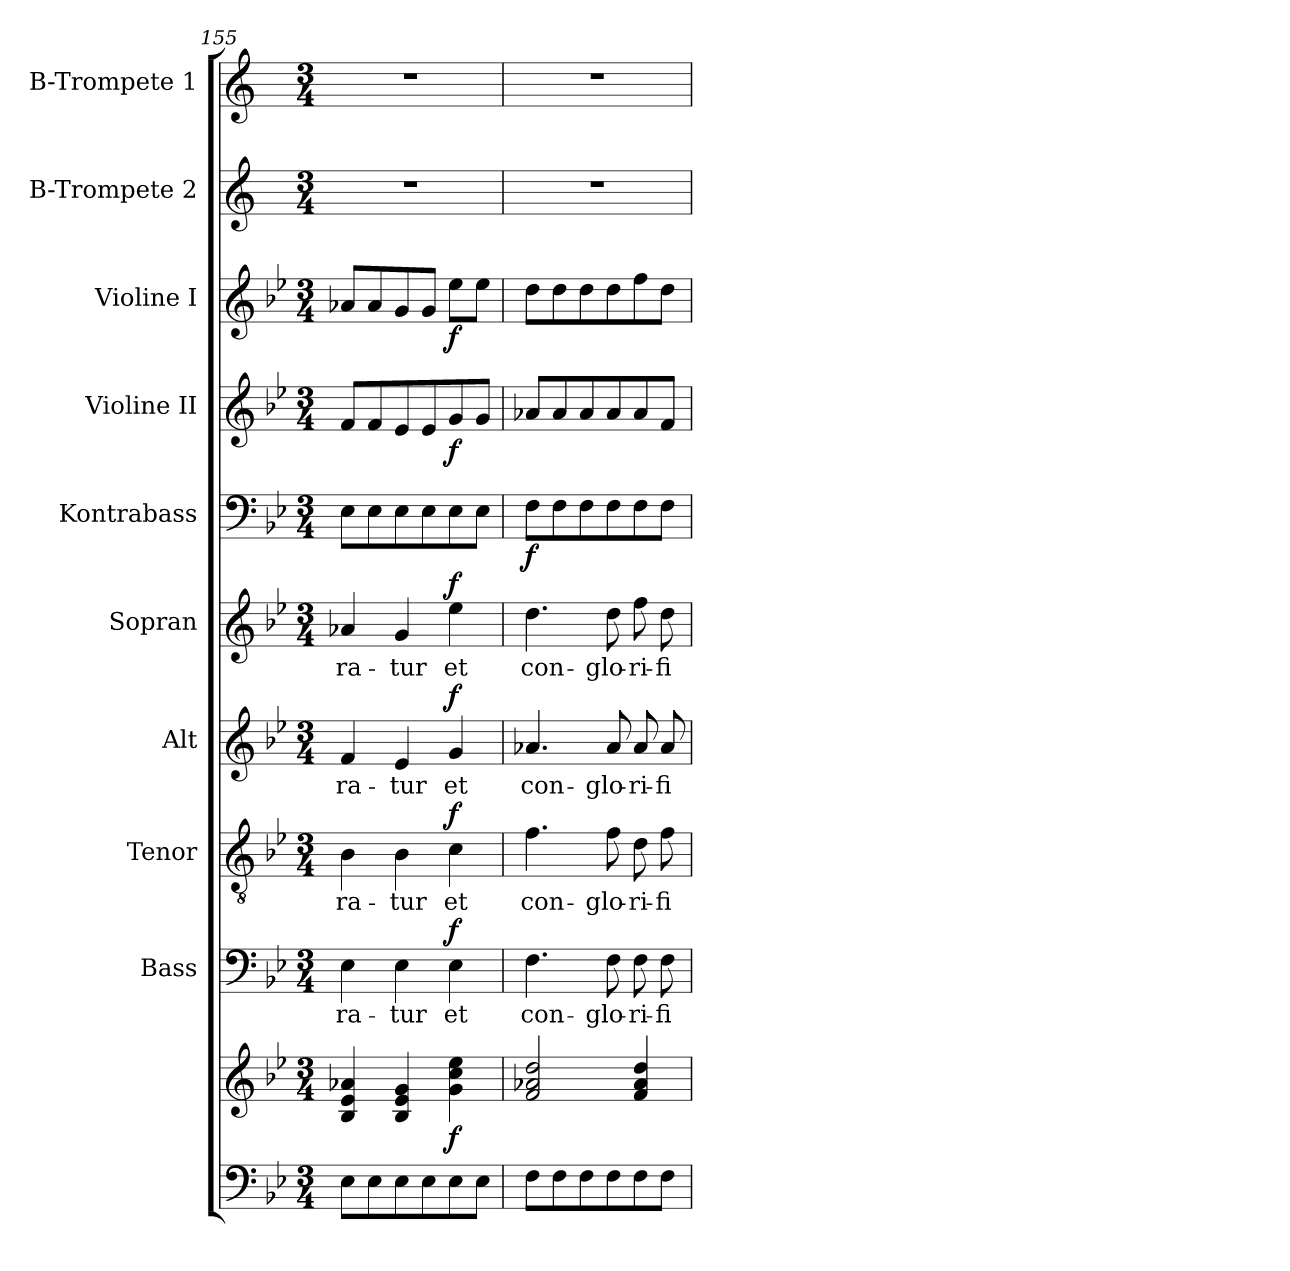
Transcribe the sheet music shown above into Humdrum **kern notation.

**kern	**kern	**dynam	**kern	**text	**dynam	**kern	**text	**dynam	**kern	**text	**dynam	**kern	**text	**dynam	**kern	**dynam	**kern	**dynam	**kern	**dynam	**kern	**kern
*part10	*part10	*part10	*part9	*part9	*part9	*part8	*part8	*part8	*part7	*part7	*part7	*part6	*part6	*part6	*part5	*part5	*part4	*part4	*part3	*part3	*part2	*part1
*staff11	*staff10	*staff10/11	*staff9	*staff9	*staff9	*staff8	*staff8	*staff8	*staff7	*staff7	*staff7	*staff6	*staff6	*staff6	*staff5	*staff5	*staff4	*staff4	*staff3	*staff3	*staff2	*staff1
*	*	*	*I"Bass	*	*	*I"Tenor	*	*	*I"Alt	*	*	*I"Sopran	*	*	*I"Kontrabass	*	*I"Violine II	*	*I"Violine I	*	*I"B-Trompete 2	*I"B-Trompete 1
*	*	*	*I'B.	*	*	*I'T.	*	*	*I'A.	*	*	*I'S.	*	*	*I'Kb.	*	*I'Vl. II	*	*I'Vl. I	*	*I'B Trp. 2	*I'B Trp. 1
*clefF4	*clefG2	*	*clefF4	*	*	*clefGv2	*	*	*clefG2	*	*	*clefG2	*	*	*clefF4	*	*clefG2	*	*clefG2	*	*clefG2	*clefG2
*	*	*	*	*	*	*	*	*	*	*	*	*	*	*	*ITrd7c12	*	*	*	*	*	*ITrd1c2	*ITrd1c2
*k[b-e-]	*k[b-e-]	*	*k[b-e-]	*	*	*k[b-e-]	*	*	*k[b-e-]	*	*	*k[b-e-]	*	*	*k[b-e-]	*	*k[b-e-]	*	*k[b-e-]	*	*k[b-e-]	*k[b-e-]
*B-:	*B-:	*	*B-:	*	*	*B-:	*	*	*B-:	*	*	*B-:	*	*	*B-:	*	*B-:	*	*B-:	*	*B-:	*B-:
*M3/4	*M3/4	*	*M3/4	*	*	*M3/4	*	*	*M3/4	*	*	*M3/4	*	*	*M3/4	*	*M3/4	*	*M3/4	*	*M3/4	*M3/4
=155	=155	=155	=155	=155	=155	=155	=155	=155	=155	=155	=155	=155	=155	=155	=155	=155	=155	=155	=155	=155	=155	=155
!	!	!	!	!LO:LY:b	!	!	!LO:LY:b	!	!	!LO:LY:b	!	!	!LO:LY:b	!	!	!	!	!	!	!	!	!
8E-\L	4B-/ 4e-/ 4a-X/	.	4E-\	-ra-	.	4B-\	-ra-	.	4f/	-ra-	.	4a-X/	-ra-	.	8EE-\L	.	8f/L	.	8a-X/L	.	2.r	2.r
8E-\	.	.	.	.	.	.	.	.	.	.	.	.	.	.	8EE-\	.	8f/	.	8a-/	.	.	.
!	!	!	!	!LO:LY:b	!	!	!LO:LY:b	!	!	!LO:LY:b	!	!	!LO:LY:b	!	!	!	!	!	!	!	!	!
8E-\	4B-/ 4e-/ 4g/	.	4E-\	-tur	.	4B-\	-tur	.	4e-/	-tur	.	4g/	-tur	.	8EE-\	.	8e-/	.	8g/	.	.	.
8E-\	.	.	.	.	.	.	.	.	.	.	.	.	.	.	8EE-\	.	8e-/	.	8g/J	.	.	.
!	!	!LO:DY:b	!	!LO:LY:b	!LO:DY:a	!	!LO:LY:b	!LO:DY:a	!	!LO:LY:b	!LO:DY:a	!	!LO:LY:b	!LO:DY:a	!	!	!	!LO:DY:b	!	!LO:DY:b	!	!
8E-\	4g\ 4cc\ 4ee-\	f	4E-\	et	f	4c\	et	f	4g/	et	f	4ee-\	et	f	8EE-\	.	8g/	f	8ee-\L	f	.	.
8E-\J	.	.	.	.	.	.	.	.	.	.	.	.	.	.	8EE-\J	.	8g/J	.	8ee-\J	.	.	.
=156	=156	=156	=156	=156	=156	=156	=156	=156	=156	=156	=156	=156	=156	=156	=156	=156	=156	=156	=156	=156	=156	=156
!	!	!	!	!LO:LY:b	!	!	!LO:LY:b	!	!	!LO:LY:b	!	!	!LO:LY:b	!	!	!LO:DY:b	!	!	!	!	!	!
8F\L	2f/ 2a-X/ 2dd/	.	4.F\	con-	.	4.f\	con-	.	4.a-X/	con-	.	4.dd\	con-	.	8FF\L	f	8a-X/L	.	8dd\L	.	2.r	2.r
8F\	.	.	.	.	.	.	.	.	.	.	.	.	.	.	8FF\	.	8a-/	.	8dd\	.	.	.
8F\	.	.	.	.	.	.	.	.	.	.	.	.	.	.	8FF\	.	8a-/	.	8dd\	.	.	.
!	!	!	!	!LO:LY:b	!	!	!LO:LY:b	!	!	!LO:LY:b	!	!	!LO:LY:b	!	!	!	!	!	!	!	!	!
8F\	.	.	8F\	-glo-	.	8f\	-glo-	.	8a-/	-glo-	.	8dd\	-glo-	.	8FF\	.	8a-/	.	8dd\	.	.	.
!	!	!	!	!LO:LY:b	!	!	!LO:LY:b	!	!	!LO:LY:b	!	!	!LO:LY:b	!	!	!	!	!	!	!	!	!
8F\	4f/ 4a-/ 4dd/	.	8F\	-ri-	.	8d\	-ri-	.	8a-/	-ri-	.	8ff\	-ri-	.	8FF\	.	8a-/	.	8ff\	.	.	.
!	!	!	!	!LO:LY:b	!	!	!LO:LY:b	!	!	!LO:LY:b	!	!	!LO:LY:b	!	!	!	!	!	!	!	!	!
8F\J	.	.	8F\	-fi-	.	8f\	-fi-	.	8a-/	-fi-	.	8dd\	-fi-	.	8FF\J	.	8f/J	.	8dd\J	.	.	.
=	=	=	=	=	=	=	=	=	=	=	=	=	=	=	=	=	=	=	=	=	=	=
*-	*-	*-	*-	*-	*-	*-	*-	*-	*-	*-	*-	*-	*-	*-	*-	*-	*-	*-	*-	*-	*-	*-
